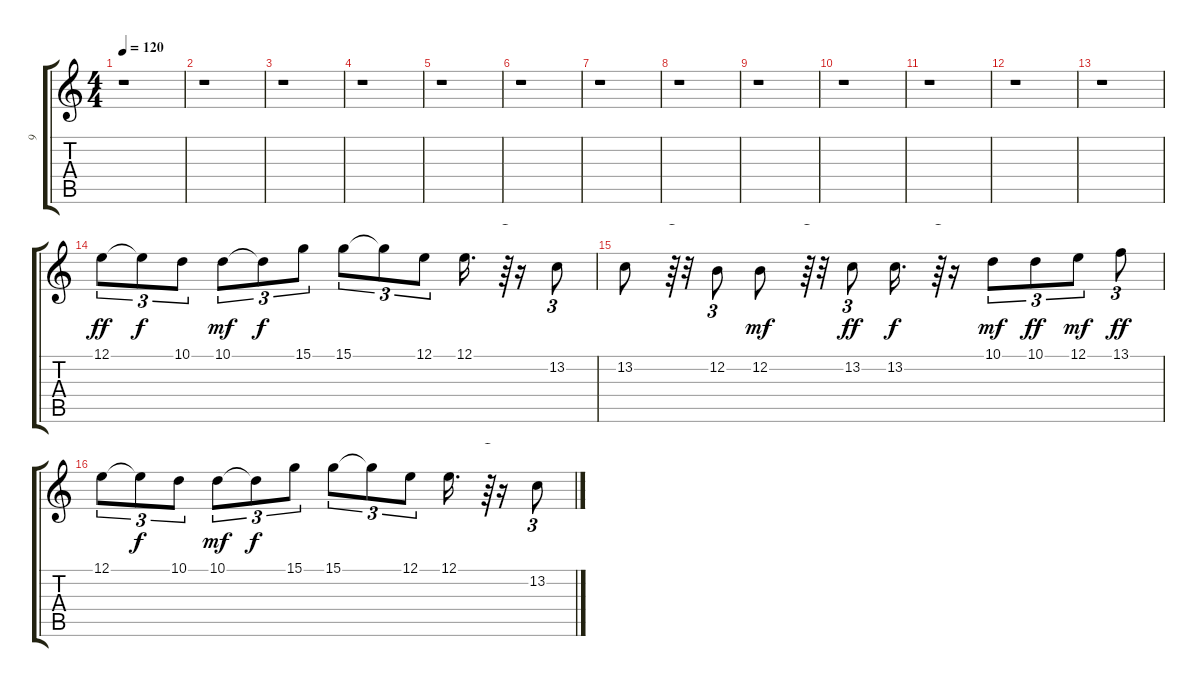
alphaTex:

\track ("9" "9") {instrument synthvoice}
\staff {score tabs}
\tuning (E4 B3 G3 D3 A2 E2) {hide}
\ts (4 4)
\tempo 120
\clef g2
\ks c
r.1{dy ff} |
r.1 |
r.1 |
r.1 |
r.1 |
r.1 |
r.1 |
r.1 |
r.1 |
r.1 |
r.1 |
r.1 |
r.1 |
12.1.8{tu (3 2) instrument synthbrass1} 12.1{t}.8{tu (3 2) dy f} 10.1.8{tu (3 2)} 10.1.8{tu (3 2) dy mf} 10.1{t}.8{tu (3 2) dy f} 15.1.8{tu (3 2)} 15.1.8{tu (3 2)} 15.1{t}.8{tu (3 2)} 12.1.8{tu (3 2)} 12.1.16{d} r.64{tu (3 2)} r.16 13.2.8{tu (3 2)} |
13.2.8 r.64{tu (3 2)} r.32 12.2.8{tu (3 2)} 12.2.8{dy mf} r.64{tu (3 2)} r.32 13.2.8{tu (3 2) dy ff} 13.2.16{d dy f} r.64{tu (3 2)} r.16 10.1.8{tu (3 2) dy mf} 10.1.8{tu (3 2) dy ff} 12.1.8{tu (3 2) dy mf} 13.1.8{tu (3 2) dy ff} |
12.1.8{tu (3 2)} 12.1{t}.8{tu (3 2) dy f} 10.1.8{tu (3 2)} 10.1.8{tu (3 2) dy mf} 10.1{t}.8{tu (3 2) dy f} 15.1.8{tu (3 2)} 15.1.8{tu (3 2)} 15.1{t}.8{tu (3 2)} 12.1.8{tu (3 2)} 12.1.16{d} r.64{tu (3 2)} r.16 13.2.8{tu (3 2)}
